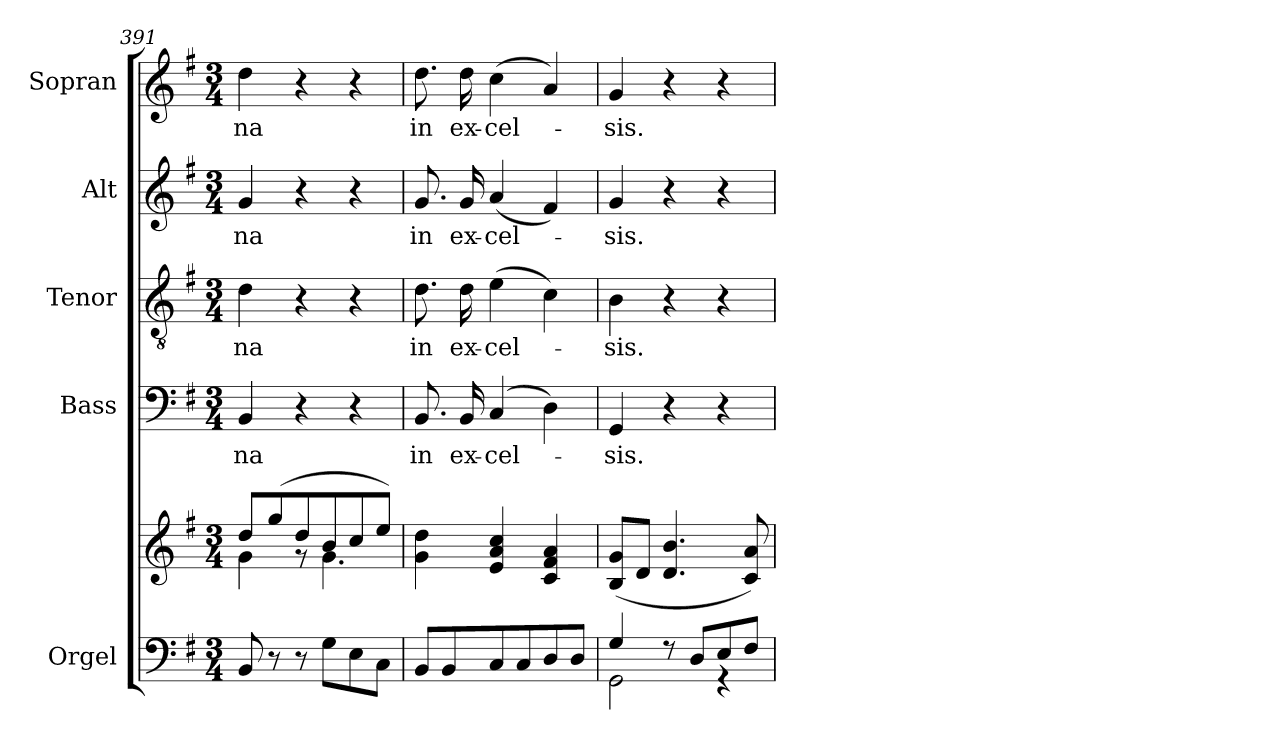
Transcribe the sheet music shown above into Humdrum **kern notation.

**kern	**kern	**kern	**text	**kern	**text	**kern	**text	**kern	**text
*part5	*part5	*part4	*part4	*part3	*part3	*part2	*part2	*part1	*part1
*staff6	*staff5	*staff4	*staff4	*staff3	*staff3	*staff2	*staff2	*staff1	*staff1
*I"Orgel	*	*I"Bass	*	*I"Tenor	*	*I"Alt	*	*I"Sopran	*
*I'Org.	*	*I'B.	*	*I'T.	*	*I'A.	*	*I'S.	*
*clefF4	*clefG2	*clefF4	*	*clefGv2	*	*clefG2	*	*clefG2	*
*k[f#]	*k[f#]	*k[f#]	*	*k[f#]	*	*k[f#]	*	*k[f#]	*
*G:	*G:	*G:	*	*G:	*	*G:	*	*G:	*
*M3/4	*M3/4	*M3/4	*	*M3/4	*	*M3/4	*	*M3/4	*
=391	=391	=391	=391	=391	=391	=391	=391	=391	=391
*	*^	*	*	*	*	*	*	*	*
!	!	!	!	!LO:LY:b	!	!LO:LY:b	!	!LO:LY:b	!	!LO:LY:b
8BB/	8dd/L	4g\	4BB/	-na	4d\	-na	4g/	-na	4dd\	-na
8r	(>8gg/	.	.	.	.	.	.	.	.	.
8r	8dd/	8rf	4r	.	4r	.	4r	.	4r	.
8G\L	8b/	4.g\	.	.	.	.	.	.	.	.
8E\	8cc/	.	4r	.	4r	.	4r	.	4r	.
8C\J	8ee/J)	.	.	.	.	.	.	.	.	.
*	*v	*v	*	*	*	*	*	*	*	*
=392	=392	=392	=392	=392	=392	=392	=392	=392	=392
!	!	!	!LO:LY:b	!	!LO:LY:b	!	!LO:LY:b	!	!LO:LY:b
8BB/L	4g\ 4dd\	8.BB/	in	8.d\	in	8.g/	in	8.dd\	in
8BB/	.	.	.	.	.	.	.	.	.
!	!	!	!LO:LY:b	!	!LO:LY:b	!	!LO:LY:b	!	!LO:LY:b
.	.	16BB/	ex-	16d\	ex-	16g/	ex-	16dd\	ex-
!	!	!	!LO:LY:b	!	!LO:LY:b	!	!LO:LY:b	!	!LO:LY:b
8C/	4e/ 4a/ 4cc/	(4C/	-cel-	(>4e\	-cel-	(<4a/	-cel-	(>4cc\	-cel-
8C/	.	.	.	.	.	.	.	.	.
8D/	4c/ 4f#/ 4a/	4D\)	.	4c\)	.	4f#/)	.	4a/)	.
8D/J	.	.	.	.	.	.	.	.	.
=393	=393	=393	=393	=393	=393	=393	=393	=393	=393
*^	*	*	*	*	*	*	*	*	*
!	!	!	!	!LO:LY:b	!	!LO:LY:b	!	!LO:LY:b	!	!LO:LY:b
4G/	2GG\	(<8B/ 8g/L	4GG/	-sis.	4B\	-sis.	4g/	-sis.	4g/	-sis.
.	.	8d/J	.	.	.	.	.	.	.	.
8rF	.	4.d/ 4.b/	4r	.	4r	.	4r	.	4r	.
8D/L	.	.	.	.	.	.	.	.	.	.
8E/	4rFF	.	4r	.	4r	.	4r	.	4r	.
8F#/J	.	8c/ 8a/)	.	.	.	.	.	.	.	.
*v	*v	*	*	*	*	*	*	*	*	*
=	=	=	=	=	=	=	=	=	=
*-	*-	*-	*-	*-	*-	*-	*-	*-	*-
